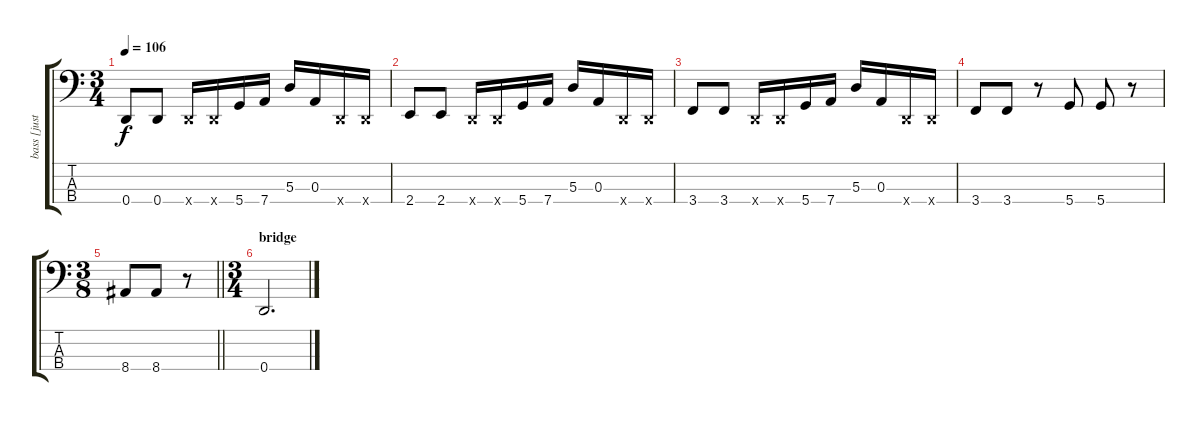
\track ("bass [justin chancellor]" "bass [just") {instrument electricbassfinger}
\staff {score tabs}
\tuning (G2 D2 A1 D1) {hide}
\ts (3 4)
\tempo 106
\clef f4
\ks c
0.4.8{dy f} 0.4.8 0.4{x}.16 0.4{x}.16 5.4.16 7.4.16 5.3.16 0.3.16 0.4{x}.16 0.4{x}.16 |
2.4.8 2.4.8 0.4{x}.16 0.4{x}.16 5.4.16 7.4.16 5.3.16 0.3.16 0.4{x}.16 0.4{x}.16 |
3.4.8 3.4.8 0.4{x}.16 0.4{x}.16 5.4.16 7.4.16 5.3.16 0.3.16 0.4{x}.16 0.4{x}.16 |
3.4.8 3.4.8 r.8 5.4.8 5.4.8 r.8 |
\ts (3 8)
\barLineRight lightlight
8.4.8 8.4.8 r.8 |
\ts (3 4)
\section ("" "bridge")
0.4.2{d}
